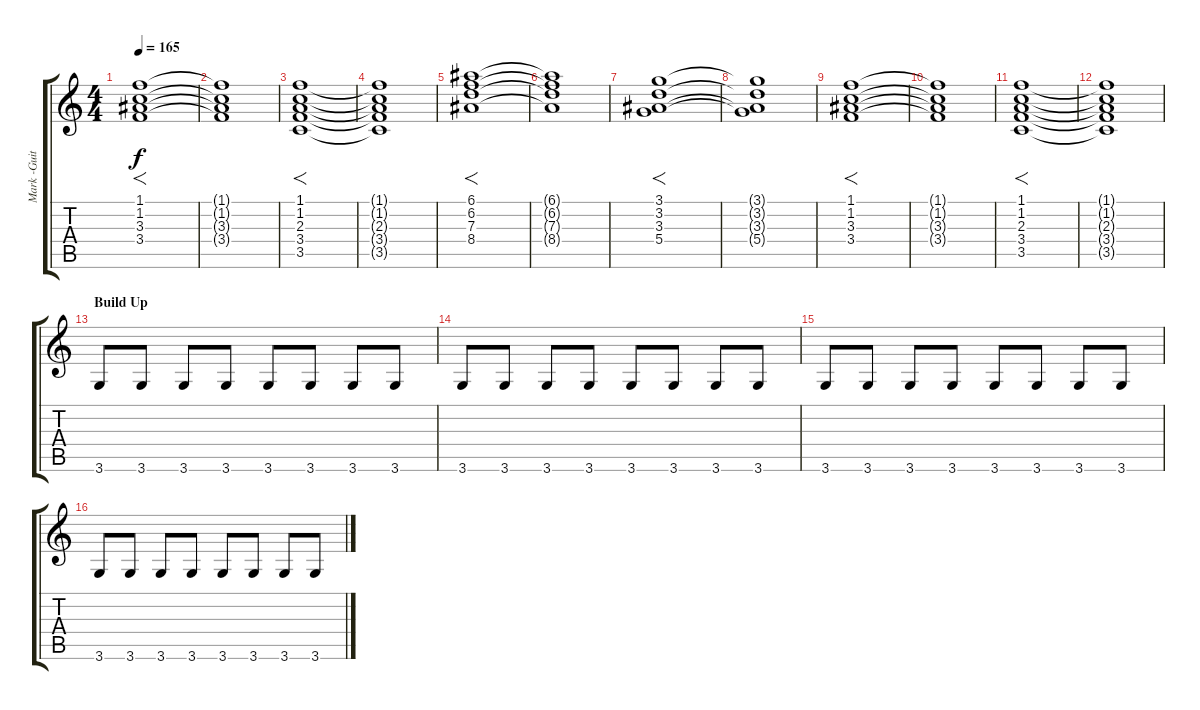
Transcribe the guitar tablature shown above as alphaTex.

\track ("Mark -Guitar" "Mark -Guit") {instrument overdrivenguitar}
\staff {score tabs}
\tuning (E4 B3 G3 D3 A2 E2) {hide}
\ts (4 4)
\tempo 165
\clef g2
\ks c
(1.1 1.2 3.3 3.4).1{f dy f} |
(1.1{t} 1.2{t} 3.3{t} 3.4{t}).1 |
(1.1 1.2 2.3 3.4 3.5).1{f} |
(1.1{t} 1.2{t} 2.3{t} 3.4{t} 3.5{t}).1 |
(6.1 6.2 7.3 8.4).1{f instrument electricguitarjazz} |
(6.1{t} 6.2{t} 7.3{t} 8.4{t}).1 |
(3.1 3.2 3.3 5.4).1{f} |
(3.1{t} 3.2{t} 3.3{t} 5.4{t}).1 |
(1.1 1.2 3.3 3.4).1{f} |
(1.1{t} 1.2{t} 3.3{t} 3.4{t}).1 |
(1.1 1.2 2.3 3.4 3.5).1{f} |
(1.1{t} 1.2{t} 2.3{t} 3.4{t} 3.5{t}).1 |
\section ("" "Build Up")
3.6.8{volume 12 instrument electricguitarmuted} 3.6.8 3.6.8 3.6.8 3.6.8 3.6.8 3.6.8 3.6.8 |
3.6.8 3.6.8 3.6.8 3.6.8 3.6.8 3.6.8 3.6.8 3.6.8 |
3.6.8 3.6.8 3.6.8 3.6.8 3.6.8 3.6.8 3.6.8 3.6.8 |
3.6.8 3.6.8 3.6.8 3.6.8 3.6.8 3.6.8 3.6.8 3.6.8
